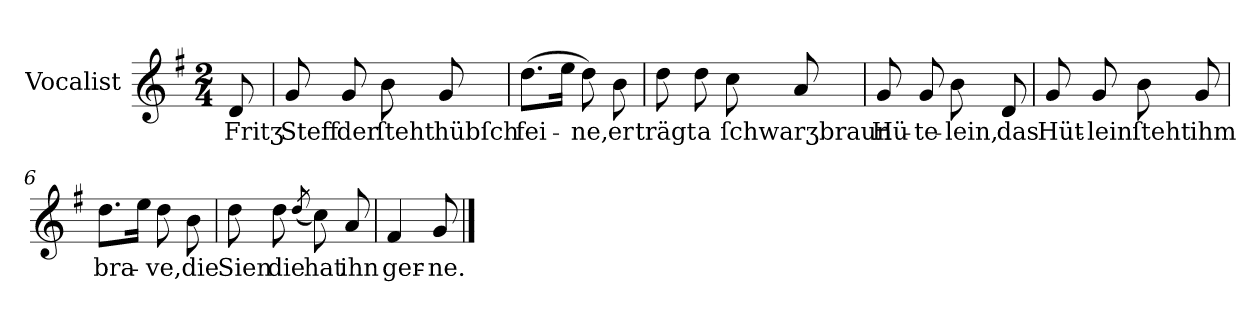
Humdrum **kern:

**kern	**text
*part1	*part1
*staff1	*staff1
*I"Vocalist	*
*k[f#]	*
*G:	*
*M2/4	*
=	=
8d	Fritʒ
=1	=1
8g	Steff
8g	der
8b	ſteht
8g	hübſch
=2	=2
(8.ddL	fei-
16eeJk	.
8dd)	-ne,
8b	er
=3	=3
8dd	trägt
8dd	a
8cc	ſchwarʒbraun
8a	.
=4	=4
8g	Hü-
8g	-te-
8b	-lein,
8d	das
=5	=5
8g	Hüt-
8g	-lein
8b	ſteht
8g	ihm
=6	=6
8.ddL	bra-
16eeJk	.
8dd	-ve,
8b	die
=7	=7
8dd	Sien
8dd	die
(8qdd	.
8cc)	hat
8a	ihn
=8	=8
4f#	ger-
8g	-ne.
==	==
*-	*-
